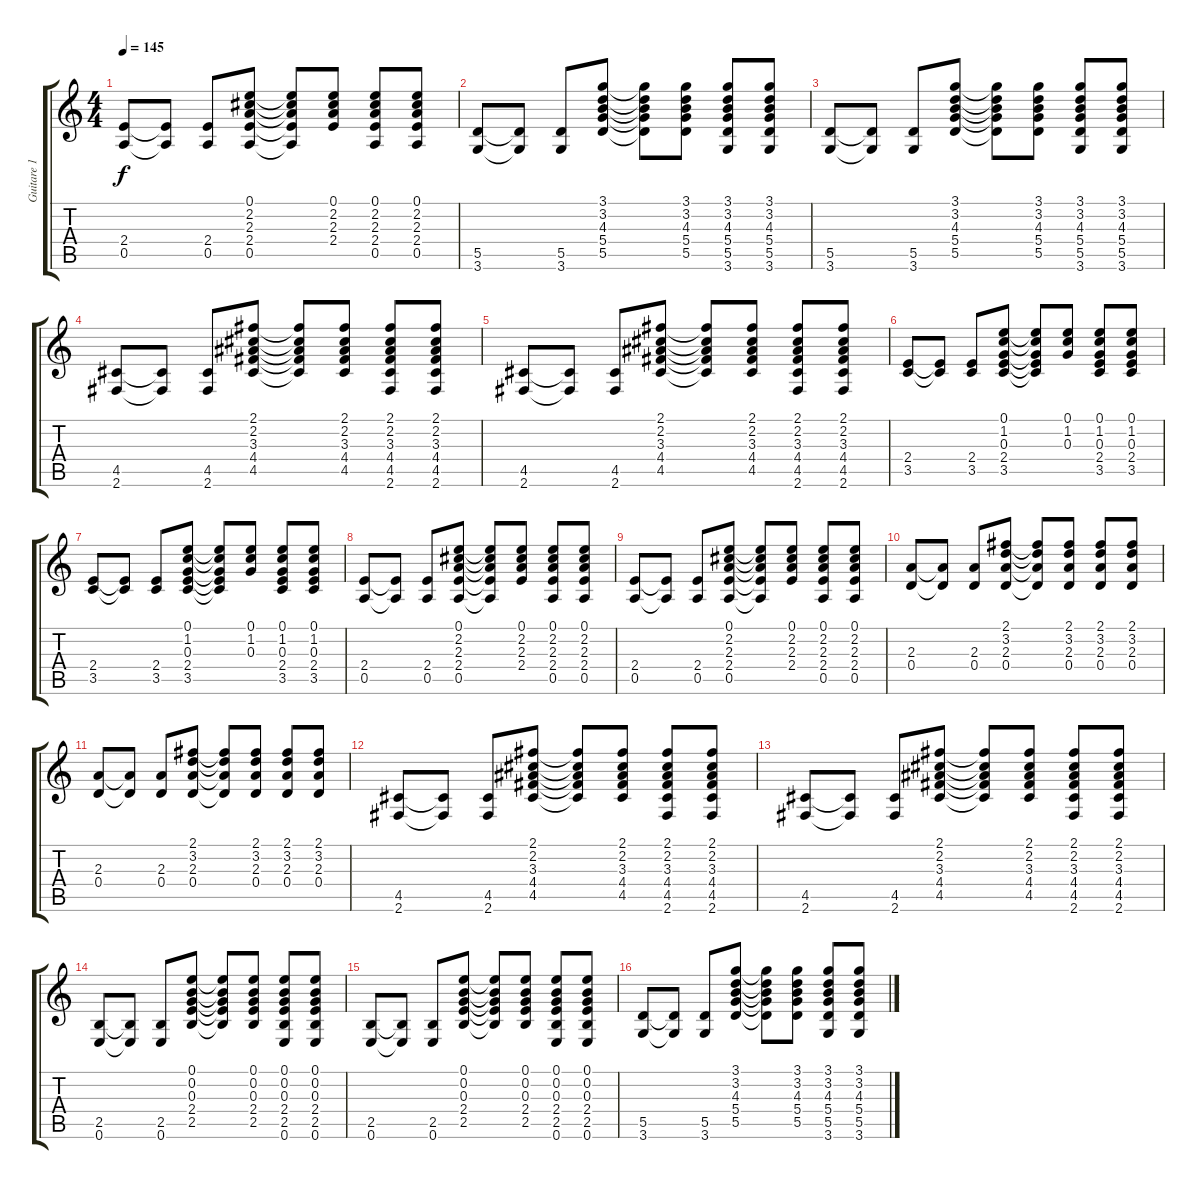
\track ("Guitare 1" "Guitare 1") {instrument acousticguitarsteel}
\staff {score tabs}
\tuning (E4 B3 G3 D3 A2 E2) {hide}
\ts (4 4)
\tempo 145
\clef g2
\ks c
(2.4 0.5).8{dy f} (2.4{t} 0.5{t}).8 (2.4 0.5).8 (0.1 2.2 2.3 2.4 0.5).8 (0.1{t} 2.2{t} 2.3{t} 2.4{t} 0.5{t}).8 (0.1 2.2 2.3 2.4).8 (0.1 2.2 2.3 2.4 0.5).8 (0.1 2.2 2.3 2.4 0.5).8 |
(5.5 3.6).8 (5.5{t} 3.6{t}).8 (5.5 3.6).8 (3.1 3.2 4.3 5.4 5.5).8 (3.1{t} 3.2{t} 4.3{t} 5.4{t} 5.5{t}).8 (3.1 3.2 4.3 5.4 5.5).8 (3.1 3.2 4.3 5.4 5.5 3.6).8 (3.1 3.2 4.3 5.4 5.5 3.6).8 |
(5.5 3.6).8 (5.5{t} 3.6{t}).8 (5.5 3.6).8 (3.1 3.2 4.3 5.4 5.5).8 (3.1{t} 3.2{t} 4.3{t} 5.4{t} 5.5{t}).8 (3.1 3.2 4.3 5.4 5.5).8 (3.1 3.2 4.3 5.4 5.5 3.6).8 (3.1 3.2 4.3 5.4 5.5 3.6).8 |
(4.5 2.6).8 (4.5{t} 2.6{t}).8 (4.5 2.6).8 (2.1 2.2 3.3 4.4 4.5).8 (2.1{t} 2.2{t} 3.3{t} 4.4{t} 4.5{t}).8 (2.1 2.2 3.3 4.4 4.5).8 (2.1 2.2 3.3 4.4 4.5 2.6).8 (2.1 2.2 3.3 4.4 4.5 2.6).8 |
(4.5 2.6).8 (4.5{t} 2.6{t}).8 (4.5 2.6).8 (2.1 2.2 3.3 4.4 4.5).8 (2.1{t} 2.2{t} 3.3{t} 4.4{t} 4.5{t}).8 (2.1 2.2 3.3 4.4 4.5).8 (2.1 2.2 3.3 4.4 4.5 2.6).8 (2.1 2.2 3.3 4.4 4.5 2.6).8 |
(2.4 3.5).8 (2.4{t} 3.5{t}).8 (2.4 3.5).8 (0.1 1.2 0.3 2.4 3.5).8 (0.1{t} 1.2{t} 0.3{t} 2.4{t} 3.5{t}).8 (0.1 1.2 0.3).8 (0.1 1.2 0.3 2.4 3.5).8 (0.1 1.2 0.3 2.4 3.5).8 |
(2.4 3.5).8 (2.4{t} 3.5{t}).8 (2.4 3.5).8 (0.1 1.2 0.3 2.4 3.5).8 (0.1{t} 1.2{t} 0.3{t} 2.4{t} 3.5{t}).8 (0.1 1.2 0.3).8 (0.1 1.2 0.3 2.4 3.5).8 (0.1 1.2 0.3 2.4 3.5).8 |
(2.4 0.5).8 (2.4{t} 0.5{t}).8 (2.4 0.5).8 (0.1 2.2 2.3 2.4 0.5).8 (0.1{t} 2.2{t} 2.3{t} 2.4{t} 0.5{t}).8 (0.1 2.2 2.3 2.4).8 (0.1 2.2 2.3 2.4 0.5).8 (0.1 2.2 2.3 2.4 0.5).8 |
(2.4 0.5).8 (2.4{t} 0.5{t}).8 (2.4 0.5).8 (0.1 2.2 2.3 2.4 0.5).8 (0.1{t} 2.2{t} 2.3{t} 2.4{t} 0.5{t}).8 (0.1 2.2 2.3 2.4).8 (0.1 2.2 2.3 2.4 0.5).8 (0.1 2.2 2.3 2.4 0.5).8 |
(2.3 0.4).8 (2.3{t} 0.4{t}).8 (2.3 0.4).8 (2.1 3.2 2.3 0.4).8 (2.1{t} 3.2{t} 2.3{t} 0.4{t}).8 (2.1 3.2 2.3 0.4).8 (2.1 3.2 2.3 0.4).8 (2.1 3.2 2.3 0.4).8 |
(2.3 0.4).8 (2.3{t} 0.4{t}).8 (2.3 0.4).8 (2.1 3.2 2.3 0.4).8 (2.1{t} 3.2{t} 2.3{t} 0.4{t}).8 (2.1 3.2 2.3 0.4).8 (2.1 3.2 2.3 0.4).8 (2.1 3.2 2.3 0.4).8 |
(4.5 2.6).8 (4.5{t} 2.6{t}).8 (4.5 2.6).8 (2.1 2.2 3.3 4.4 4.5).8 (2.1{t} 2.2{t} 3.3{t} 4.4{t} 4.5{t}).8 (2.1 2.2 3.3 4.4 4.5).8 (2.1 2.2 3.3 4.4 4.5 2.6).8 (2.1 2.2 3.3 4.4 4.5 2.6).8 |
(4.5 2.6).8 (4.5{t} 2.6{t}).8 (4.5 2.6).8 (2.1 2.2 3.3 4.4 4.5).8 (2.1{t} 2.2{t} 3.3{t} 4.4{t} 4.5{t}).8 (2.1 2.2 3.3 4.4 4.5).8 (2.1 2.2 3.3 4.4 4.5 2.6).8 (2.1 2.2 3.3 4.4 4.5 2.6).8 |
(2.5 0.6).8 (2.5{t} 0.6{t}).8 (2.5 0.6).8 (0.1 0.2 0.3 2.4 2.5).8 (0.1{t} 0.2{t} 0.3{t} 2.4{t} 2.5{t}).8 (0.1 0.2 0.3 2.4 2.5).8 (0.1 0.2 0.3 2.4 2.5 0.6).8 (0.1 0.2 0.3 2.4 2.5 0.6).8 |
(2.5 0.6).8 (2.5{t} 0.6{t}).8 (2.5 0.6).8 (0.1 0.2 0.3 2.4 2.5).8 (0.1{t} 0.2{t} 0.3{t} 2.4{t} 2.5{t}).8 (0.1 0.2 0.3 2.4 2.5).8 (0.1 0.2 0.3 2.4 2.5 0.6).8 (0.1 0.2 0.3 2.4 2.5 0.6).8 |
(5.5 3.6).8 (5.5{t} 3.6{t}).8 (5.5 3.6).8 (3.1 3.2 4.3 5.4 5.5).8 (3.1{t} 3.2{t} 4.3{t} 5.4{t} 5.5{t}).8 (3.1 3.2 4.3 5.4 5.5).8 (3.1 3.2 4.3 5.4 5.5 3.6).8 (3.1 3.2 4.3 5.4 5.5 3.6).8
